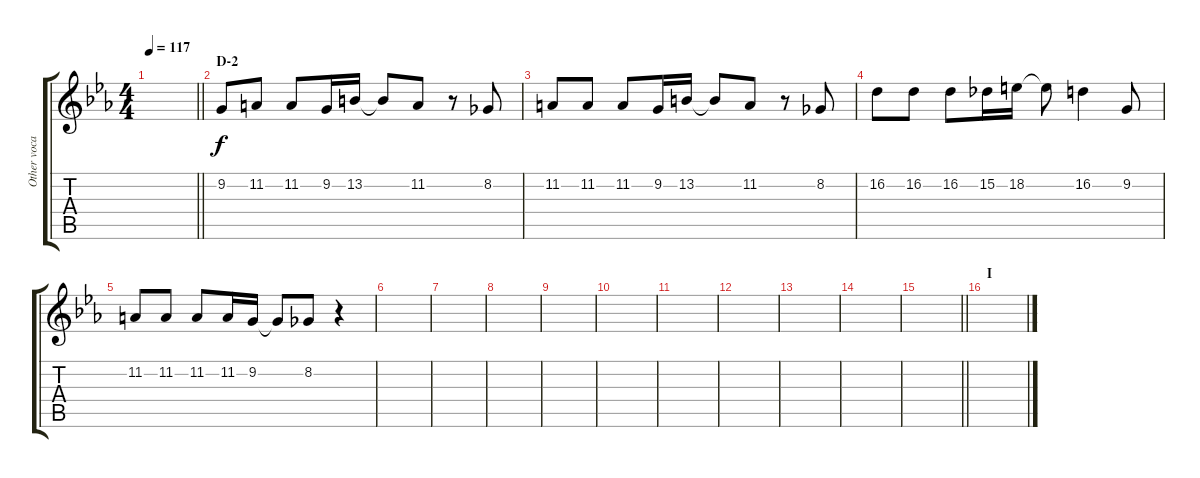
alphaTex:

\track ("Other vocals" "Other voca") {instrument ocarina}
\staff {score tabs}
\tuning (Eb4 Bb3 Gb3 Db3 Ab2 Eb2) {hide}
\ts (4 4)
\tempo 117
\clef g2
\barLineRight lightlight
\ks eb
|
\section ("" "D-2")
9.2.8 11.2.8 11.2.8 9.2.16 13.2.16 13.2{t}.8 11.2.8 r.8 8.2.8 |
11.2.8 11.2.8 11.2.8 9.2.16 13.2.16 13.2{t}.8 11.2.8 r.8 8.2.8 |
16.2.8 16.2.8 16.2.8 15.2.16 18.2.16 18.2{t}.8 16.2.4 9.2.8 |
11.2.8 11.2.8 11.2.8 11.2.16 9.2.16 9.2{t}.8 8.2.8 r.4 |
|
|
|
|
|
|
|
|
|
\barLineRight lightlight
|
\section ("" "I")
